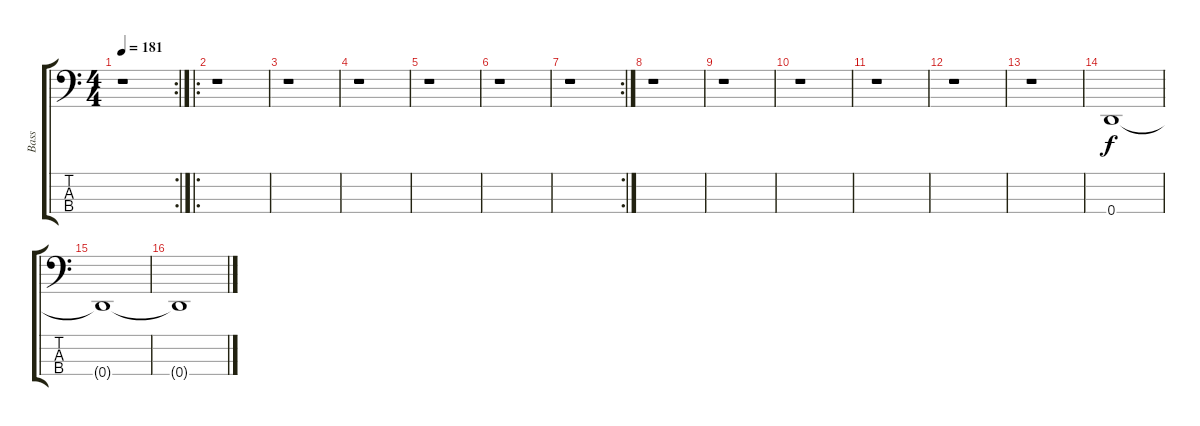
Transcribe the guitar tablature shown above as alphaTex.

\track ("Bass" "Bass") {instrument electricbassfinger}
\staff {score tabs}
\tuning (F2 C2 G1 D1) {hide}
\rc 2
\ts (4 4)
\tempo 181
\clef f4
\ks c
r.1{dy f} |
\ro
r.1 |
r.1 |
r.1 |
r.1 |
r.1 |
\rc 2
r.1 |
r.1 |
r.1 |
r.1 |
r.1 |
r.1 |
r.1 |
0.4.1 |
0.4{t}.1 |
0.4{t}.1
